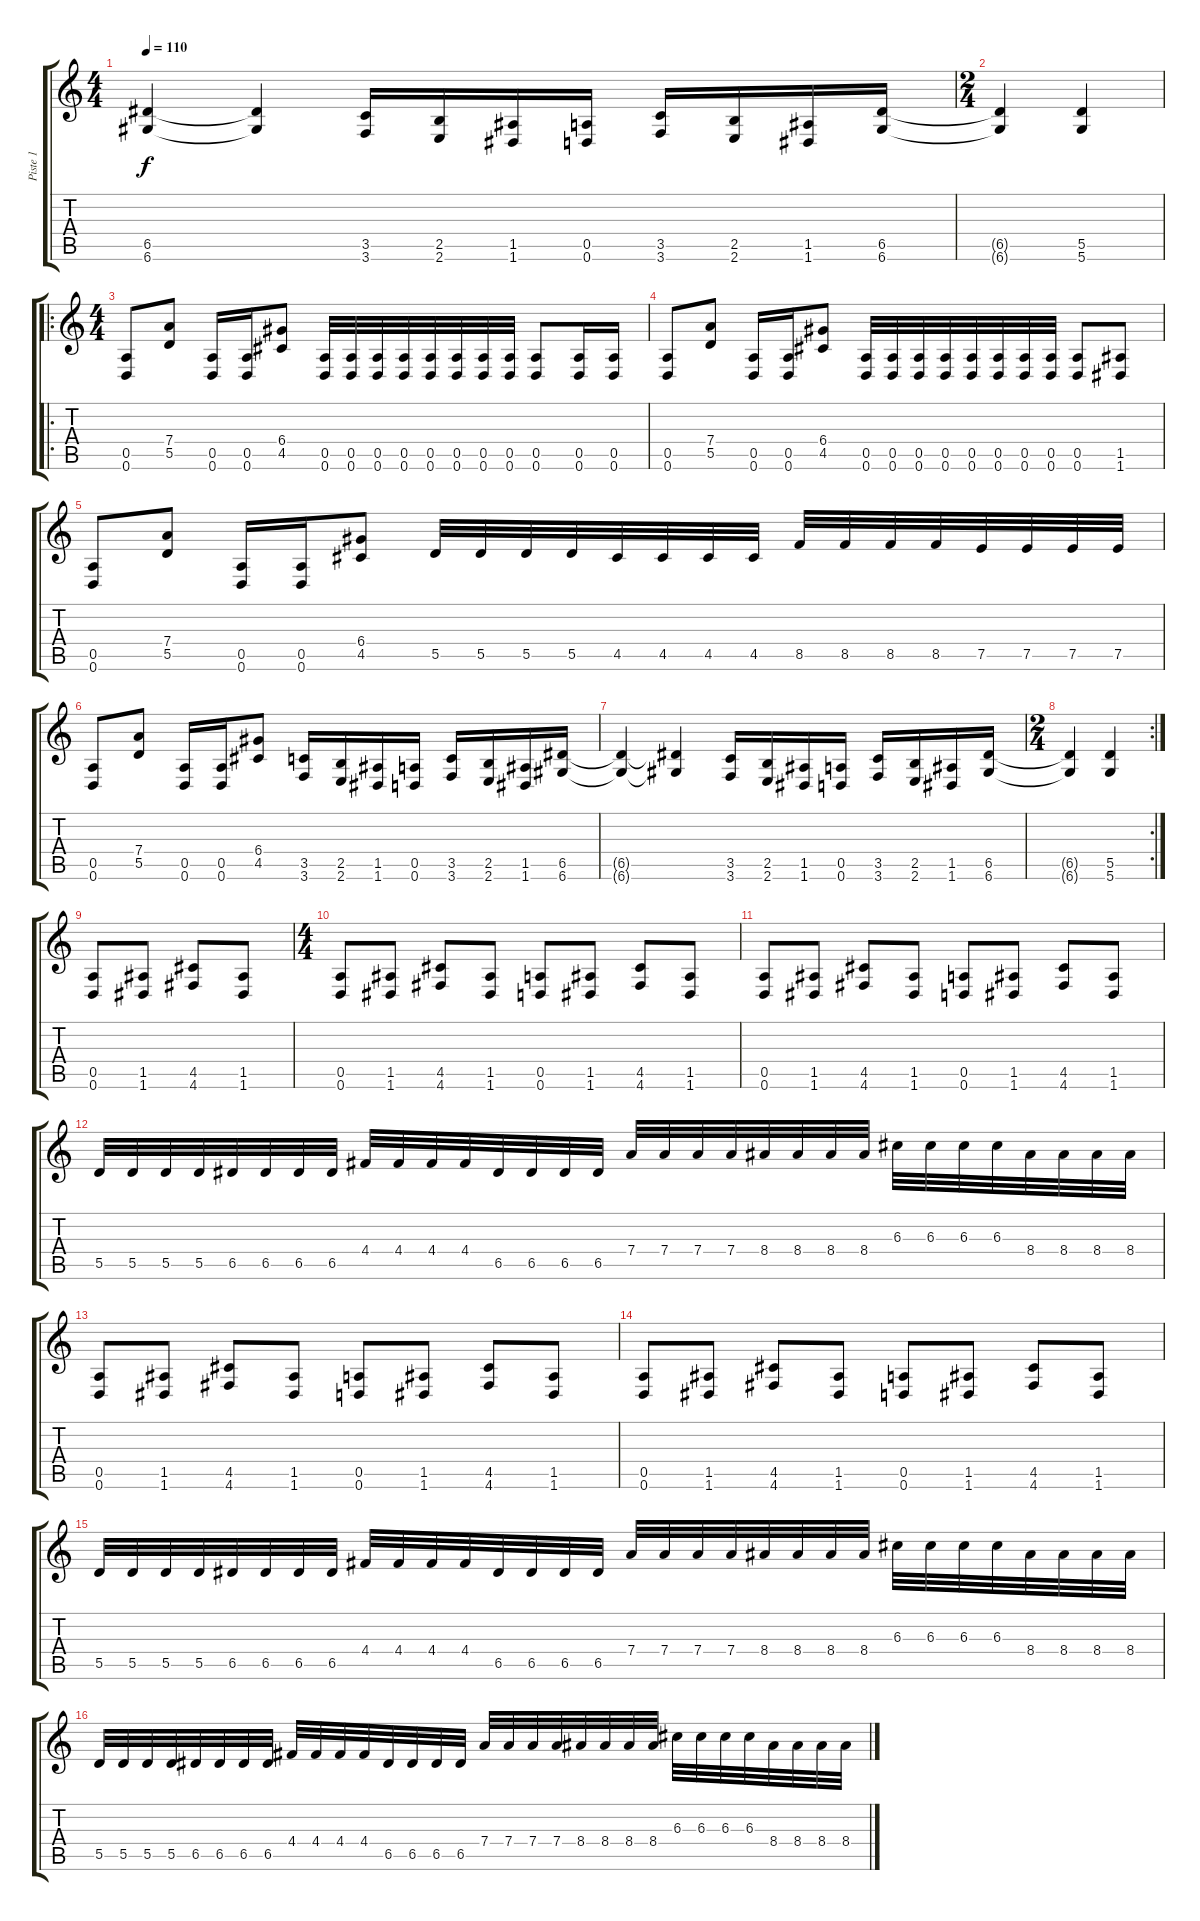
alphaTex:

\track ("Piste 1" "Piste 1") {instrument distortionguitar}
\staff {score tabs}
\tuning (E4 B3 G3 D3 A2 D2) {hide}
\ts (4 4)
\tempo 110
\clef g2
\ks c
(6.5{t} 6.6{t}).4{dy f} (6.5{t} 6.6{t}).4 (3.5 3.6).16 (2.5 2.6).16 (1.5 1.6).16 (0.5 0.6).16 (3.5 3.6).16 (2.5 2.6).16 (1.5 1.6).16 (6.5 6.6).16 |
\ts (2 4)
(6.5{t} 6.6{t}).4 (5.5 5.6).4 |
\ro
\ts (4 4)
(0.5 0.6).8 (7.4 5.5).8 (0.5 0.6).16 (0.5 0.6).16 (6.4 4.5).8 (0.5 0.6).32 (0.5 0.6).32 (0.5 0.6).32 (0.5 0.6).32 (0.5 0.6).32 (0.5 0.6).32 (0.5 0.6).32 (0.5 0.6).32 (0.5 0.6).8 (0.5 0.6).16 (0.5 0.6).16 |
(0.5 0.6).8 (7.4 5.5).8 (0.5 0.6).16 (0.5 0.6).16 (6.4 4.5).8 (0.5 0.6).32 (0.5 0.6).32 (0.5 0.6).32 (0.5 0.6).32 (0.5 0.6).32 (0.5 0.6).32 (0.5 0.6).32 (0.5 0.6).32 (0.5 0.6).8 (1.5 1.6).8 |
(0.5 0.6).8 (7.4 5.5).8 (0.5 0.6).16 (0.5 0.6).16 (6.4 4.5).8 5.5.32 5.5.32 5.5.32 5.5.32 4.5.32 4.5.32 4.5.32 4.5.32 8.5.32 8.5.32 8.5.32 8.5.32 7.5.32 7.5.32 7.5.32 7.5.32 |
(0.5 0.6).8 (7.4 5.5).8 (0.5 0.6).16 (0.5 0.6).16 (6.4 4.5).8 (3.5 3.6).16 (2.5 2.6).16 (1.5 1.6).16 (0.5 0.6).16 (3.5 3.6).16 (2.5 2.6).16 (1.5 1.6).16 (6.5 6.6).16 |
(6.5{t} 6.6{t}).4 (6.5{t} 6.6{t}).4 (3.5 3.6).16 (2.5 2.6).16 (1.5 1.6).16 (0.5 0.6).16 (3.5 3.6).16 (2.5 2.6).16 (1.5 1.6).16 (6.5 6.6).16 |
\rc 2
\ts (2 4)
(6.5{t} 6.6{t}).4 (5.5 5.6).4 |
(0.5 0.6).8 (1.5 1.6).8 (4.5 4.6).8 (1.5 1.6).8 |
\ts (4 4)
(0.5 0.6).8 (1.5 1.6).8 (4.5 4.6).8 (1.5 1.6).8 (0.5 0.6).8 (1.5 1.6).8 (4.5 4.6).8 (1.5 1.6).8 |
(0.5 0.6).8 (1.5 1.6).8 (4.5 4.6).8 (1.5 1.6).8 (0.5 0.6).8 (1.5 1.6).8 (4.5 4.6).8 (1.5 1.6).8 |
5.5.32 5.5.32 5.5.32 5.5.32 6.5.32 6.5.32 6.5.32 6.5.32 4.4.32 4.4.32 4.4.32 4.4.32 6.5.32 6.5.32 6.5.32 6.5.32 7.4.32 7.4.32 7.4.32 7.4.32 8.4.32 8.4.32 8.4.32 8.4.32 6.3.32 6.3.32 6.3.32 6.3.32 8.4.32 8.4.32 8.4.32 8.4.32 |
(0.5 0.6).8 (1.5 1.6).8 (4.5 4.6).8 (1.5 1.6).8 (0.5 0.6).8 (1.5 1.6).8 (4.5 4.6).8 (1.5 1.6).8 |
(0.5 0.6).8 (1.5 1.6).8 (4.5 4.6).8 (1.5 1.6).8 (0.5 0.6).8 (1.5 1.6).8 (4.5 4.6).8 (1.5 1.6).8 |
5.5.32 5.5.32 5.5.32 5.5.32 6.5.32 6.5.32 6.5.32 6.5.32 4.4.32 4.4.32 4.4.32 4.4.32 6.5.32 6.5.32 6.5.32 6.5.32 7.4.32 7.4.32 7.4.32 7.4.32 8.4.32 8.4.32 8.4.32 8.4.32 6.3.32 6.3.32 6.3.32 6.3.32 8.4.32 8.4.32 8.4.32 8.4.32 |
5.5.32 5.5.32 5.5.32 5.5.32 6.5.32 6.5.32 6.5.32 6.5.32 4.4.32 4.4.32 4.4.32 4.4.32 6.5.32 6.5.32 6.5.32 6.5.32 7.4.32 7.4.32 7.4.32 7.4.32 8.4.32 8.4.32 8.4.32 8.4.32 6.3.32 6.3.32 6.3.32 6.3.32 8.4.32 8.4.32 8.4.32 8.4.32
